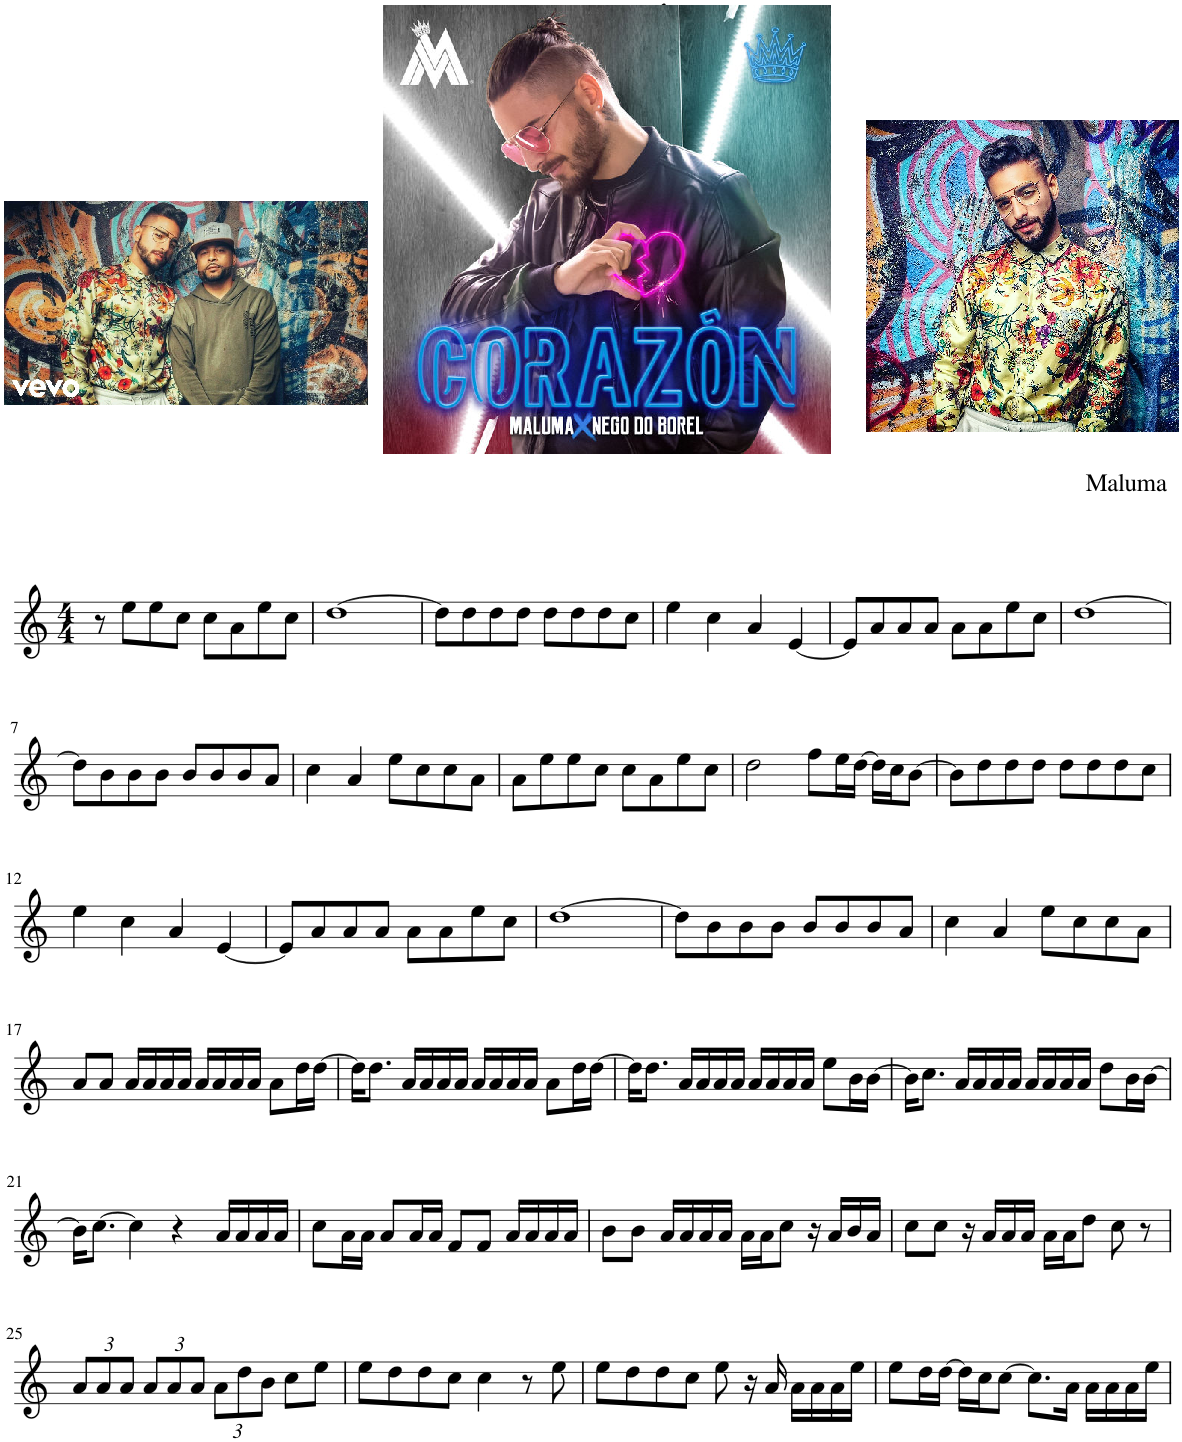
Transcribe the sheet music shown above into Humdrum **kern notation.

**kern
*part1
*staff1
*I"Flauta 1
*I'Fl.1
*clefG2
*k[]
*M4/4
=1
8r
8ee\L
8ee\
8cc\J
8cc\L
8a\
8ee\
8cc\J
=2
[1dd
=3
8dd\L]
8dd\
8dd\
8dd\J
8dd\L
8dd\
8dd\
8cc\J
=4
4ee\
4cc\
4a/
[4e/
=5
8e/L]
8a/
8a/
8a/J
8a\L
8a\
8ee\
8cc\J
=6
[1dd
!!LO:LB:g=z
=7
8dd\L]
8b\
8b\
8b\J
8b/L
8b/
8b/
8a/J
=8
4cc\
4a/
8ee\L
8cc\
8cc\
8a\J
=9
8a\L
8ee\
8ee\
8cc\J
8cc\L
8a\
8ee\
8cc\J
=10
2dd\
8ff\L
16ee\L
[16dd\JJ
16dd\LL]
16cc\J
[8b\J
=11
8b\L]
8dd\
8dd\
8dd\J
8dd\L
8dd\
8dd\
8cc\J
!!LO:LB:g=z
=12
4ee\
4cc\
4a/
[4e/
=13
8e/L]
8a/
8a/
8a/J
8a\L
8a\
8ee\
8cc\J
=14
[1dd
=15
8dd\L]
8b\
8b\
8b\J
8b/L
8b/
8b/
8a/J
=16
4cc\
4a/
8ee\L
8cc\
8cc\
8a\J
!!LO:LB:g=z
=17
8a/L
8a/J
16a/LL
16a/
16a/
16a/JJ
16a/LL
16a/
16a/
16a/JJ
8a\L
16dd\L
[16dd\JJ
=18
16dd\KL]
8.dd\J
16a/LL
16a/
16a/
16a/JJ
16a/LL
16a/
16a/
16a/JJ
8a\L
16dd\L
[16dd\JJ
=19
16dd\KL]
8.dd\J
16a/LL
16a/
16a/
16a/JJ
16a/LL
16a/
16a/
16a/JJ
8ee\L
16b\L
[16b\JJ
=20
16b\KL]
8.cc\J
16a/LL
16a/
16a/
16a/JJ
16a/LL
16a/
16a/
16a/JJ
8dd\L
16b\L
[16b\JJ
!!LO:LB:g=z
=21
16b\KL]
[8.cc\J
4cc\]
4r
16a/LL
16a/
16a/
16a/JJ
=22
8cc\L
16a\L
16a\JJ
8a/L
16a/L
16a/JJ
8f/L
8f/J
16a/LL
16a/
16a/
16a/JJ
=23
8b\L
8b\J
16a/LL
16a/
16a/
16a/JJ
16a\LL
16a\J
8cc\J
16r
16a/LL
16b/
16a/JJ
=24
8cc\L
8cc\J
16r
16a/LL
16a/
16a/JJ
16a\LL
16a\J
8dd\J
8cc\
8r
!!LO:LB:g=z
=25
*Xbrackettup
12a/L
12a/
12a/J
12a/L
12a/
12a/J
12a\L
12dd\
12b\J
8cc\L
8ee\J
=26
8ee\L
8dd\
8dd\
8cc\J
4cc\
8r
8ee\
=27
8ee\L
8dd\
8dd\
8cc\J
8ee\
16r
16a/
16a\LL
16a\
16a\
16ee\JJ
=28
8ee\L
16dd\L
[16dd\JJ
16dd\LL]
16cc\J
[8cc\J
8.cc\L]
16a\Jk
16a\LL
16a\
16a\
16ee\JJ
=
*-
